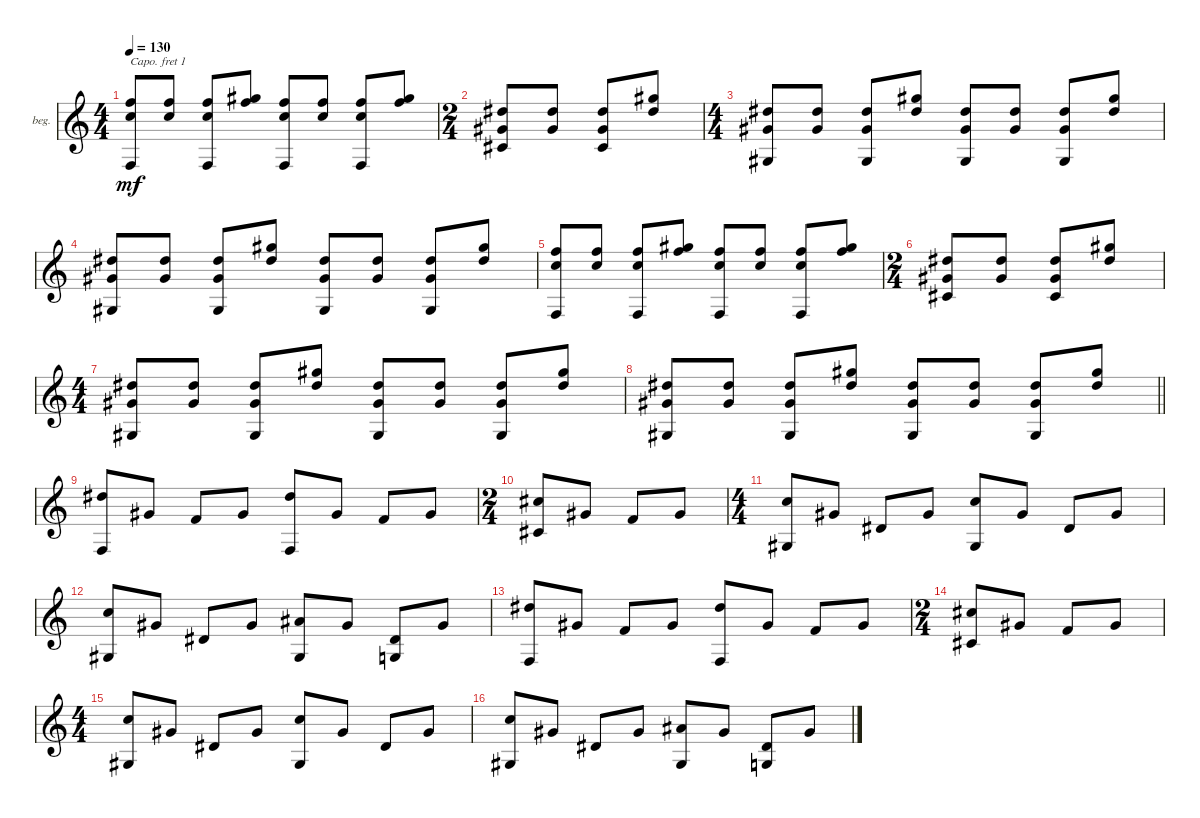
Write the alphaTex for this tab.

\defaultSystemsLayout 4
\bracketExtendMode groupsimilarinstruments
\firstSystemTrackNameOrientation horizontal
\otherSystemsTrackNameOrientation horizontal
\track ("Begeleiding" "beg.") {instrument acousticguitarnylon}
\staff {score}
\capo 1
\tuning (E4 B3 G3 D3 A2 E2)
\ts (4 4)
\tempo 130
\clef g2
\ks c
(5.2 0.6 4.3).8{dy mf} (5.2 4.3).8 (5.2 4.3 0.6).8 (3.1 5.2).8 (5.2 4.3 0.6).8 (5.2 4.3).8 (5.2 4.3 0.6).8 (3.1 5.2).8 |
\ts (2 4)
(3.2 3.5 0.3).8 (3.2 0.3).8 (3.2 0.3 3.5).8 (3.1 3.2).8 |
\ts (4 4)
(3.2 0.3 3.6).8 (3.2 0.3).8 (3.2 0.3 3.6).8 (3.1 3.2).8 (3.2 0.3 3.6).8 (3.2 0.3).8 (3.2 0.3 3.6).8 (3.1 3.2).8 |
(3.2 0.3 3.6).8 (3.2 0.3).8 (3.2 0.3 3.6).8 (3.1 3.2).8 (3.2 0.3 3.6).8 (3.2 0.3).8 (3.2 0.3 3.6).8 (3.1 3.2).8 |
(5.2 0.6 4.3).8 (5.2 4.3).8 (5.2 4.3 0.6).8 (3.1 5.2).8 (5.2 4.3 0.6).8 (5.2 4.3).8 (5.2 4.3 0.6).8 (3.1 5.2).8 |
\ts (2 4)
(3.2 3.5 0.3).8 (3.2 0.3).8 (3.2 0.3 3.5).8 (3.1 3.2).8 |
\ts (4 4)
(3.2 0.3 3.6).8 (3.2 0.3).8 (3.2 0.3 3.6).8 (3.1 3.2).8 (3.2 0.3 3.6).8 (3.2 0.3).8 (3.2 0.3 3.6).8 (3.1 3.2).8 |
\barLineRight lightlight
(3.2 0.3 3.6).8 (3.2 0.3).8 (3.2 0.3 3.6).8 (3.1 3.2).8 (3.2 0.3 3.6).8 (3.2 0.3).8 (3.2 0.3 3.6).8 (3.1 3.2).8 |
(0.6 3.2).8 0.3.8 2.4.8 0.3.8 (0.6 3.2).8 0.3.8 2.4.8 0.3.8 |
\ts (2 4)
(3.5 1.2).8 0.3.8 2.4.8 0.3.8 |
\ts (4 4)
(3.6 0.2).8 0.3.8 0.4.8 0.3.8 (3.6 0.2).8 0.3.8 0.4.8 0.3.8 |
(3.6 0.2).8 0.3.8 0.4.8 0.3.8 (3.6 2.3).8 0.3.8 (0.4 2.6).8 0.3.8 |
(0.6 3.2).8 0.3.8 2.4.8 0.3.8 (0.6 3.2).8 0.3.8 2.4.8 0.3.8 |
\ts (2 4)
(3.5 1.2).8 0.3.8 2.4.8 0.3.8 |
\ts (4 4)
(3.6 0.2).8 0.3.8 0.4.8 0.3.8 (3.6 0.2).8 0.3.8 0.4.8 0.3.8 |
(3.6 0.2).8 0.3.8 0.4.8 0.3.8 (3.6 2.3).8 0.3.8 (0.4 2.6).8 0.3.8
